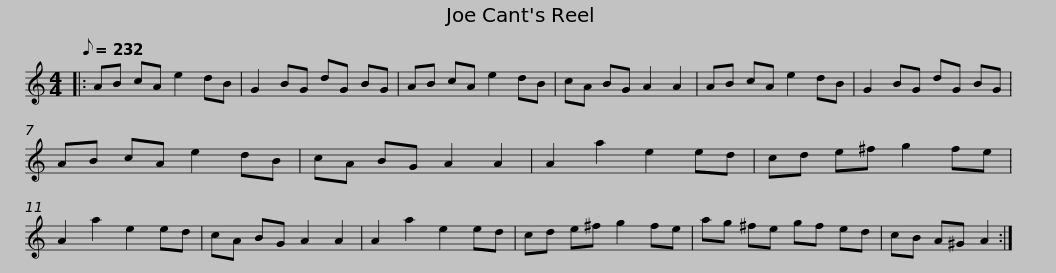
X:1
L:1/8
Q:1/8=232
M:4/4
I:linebreak $
K:C
V:1 treble
V:1
|: AB cA e2 dB | G2 BG dG BG | AB cA e2 dB | cA BG A2 A2 | AB cA e2 dB | %5
 G2 BG dG BG |$ AB cA e2 dB | cA BG A2 A2 | A2 a2 e2 ed | cd e^f g2 fe | %10
 A2 a2 e2 ed | cA BG A2 A2 | A2 a2 e2 ed |$ cd e^f g2 fe | ag ^fe gf ed | %15
 cB A^G A2 :| %16
